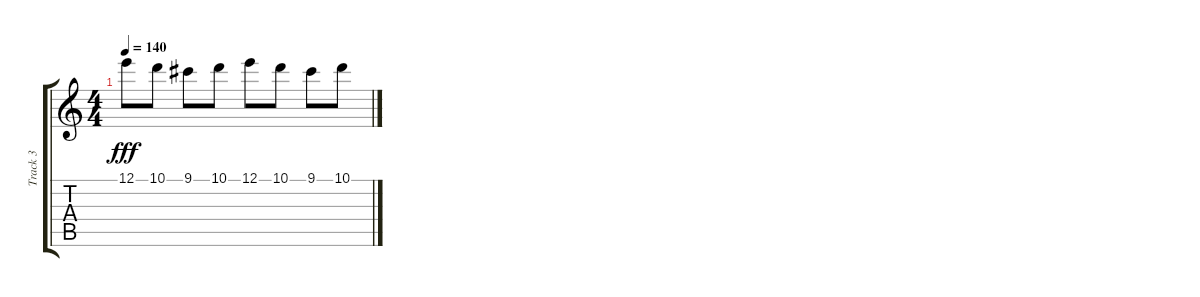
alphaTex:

\track ("Track 3" "Track 3") {instrument distortionguitar}
\staff {score tabs}
\tuning (E4 B3 G3 D3 A2 E2) {hide}
\ts (4 4)
\tempo 140
\clef g2
\ks c
12.1.8{dy fff} 10.1.8 9.1.8 10.1.8 12.1.8 10.1.8 9.1.8 10.1.8
